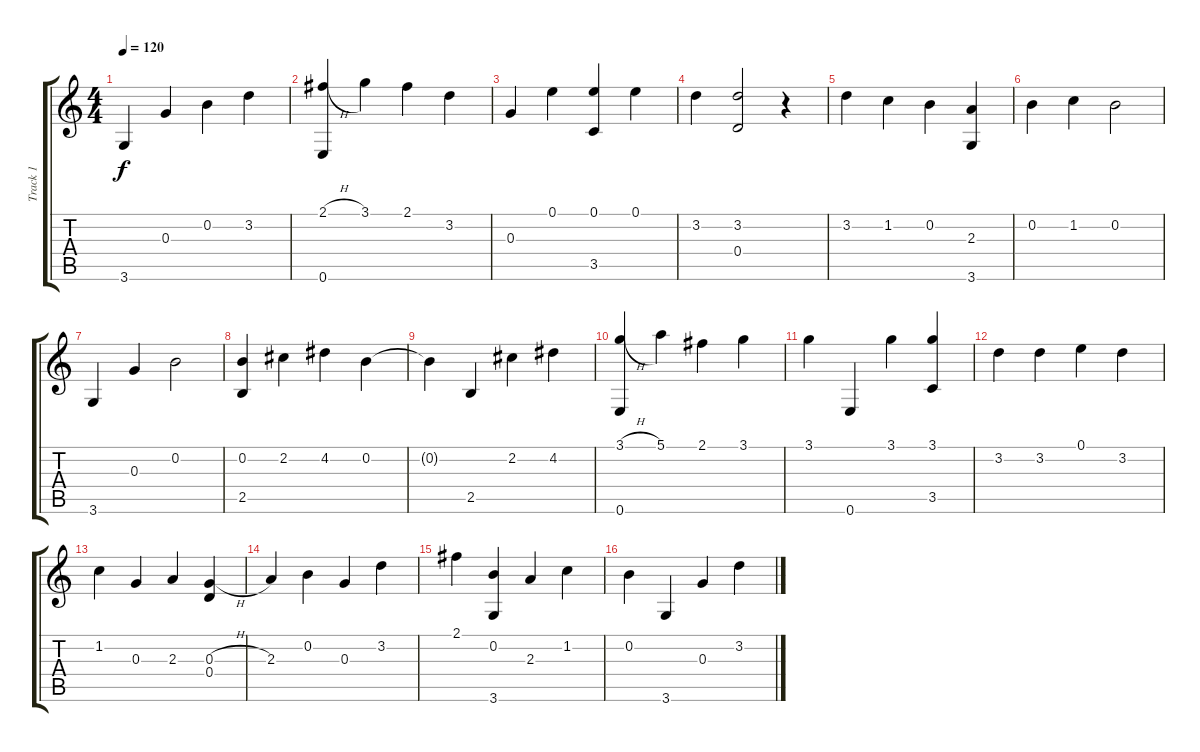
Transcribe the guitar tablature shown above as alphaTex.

\track ("Track 1" "Track 1") {instrument acousticguitarsteel}
\staff {score tabs}
\tuning (E4 B3 G3 D3 A2 E2) {hide}
\ts (4 4)
\tempo 120
\clef g2
\ks c
3.6.4{dy f} 0.3.4 0.2.4 3.2.4 |
(2.1{h} 0.6).4 3.1.4 2.1.4 3.2.4 |
0.3.4 0.1.4 (0.1 3.5).4 0.1.4 |
3.2.4 (3.2 0.4).2 r.4 |
3.2.4 1.2.4 0.2.4 (2.3 3.6).4 |
0.2.4 1.2.4 0.2.2 |
3.6.4 0.3.4 0.2.2 |
(0.2 2.5).4 2.2.4 4.2.4 0.2.4 |
0.2{t}.4 2.5.4 2.2.4 4.2.4 |
(3.1{h} 0.6).4 5.1.4 2.1.4 3.1.4 |
3.1.4 0.6.4 3.1.4 (3.1 3.5).4 |
3.2.4 3.2.4 0.1.4 3.2.4 |
1.2.4 0.3.4 2.3.4 (0.3{h} 0.4).4 |
2.3.4 0.2.4 0.3.4 3.2.4 |
2.1.4 (0.2 3.6).4 2.3.4 1.2.4 |
0.2.4 3.6.4 0.3.4 3.2.4
